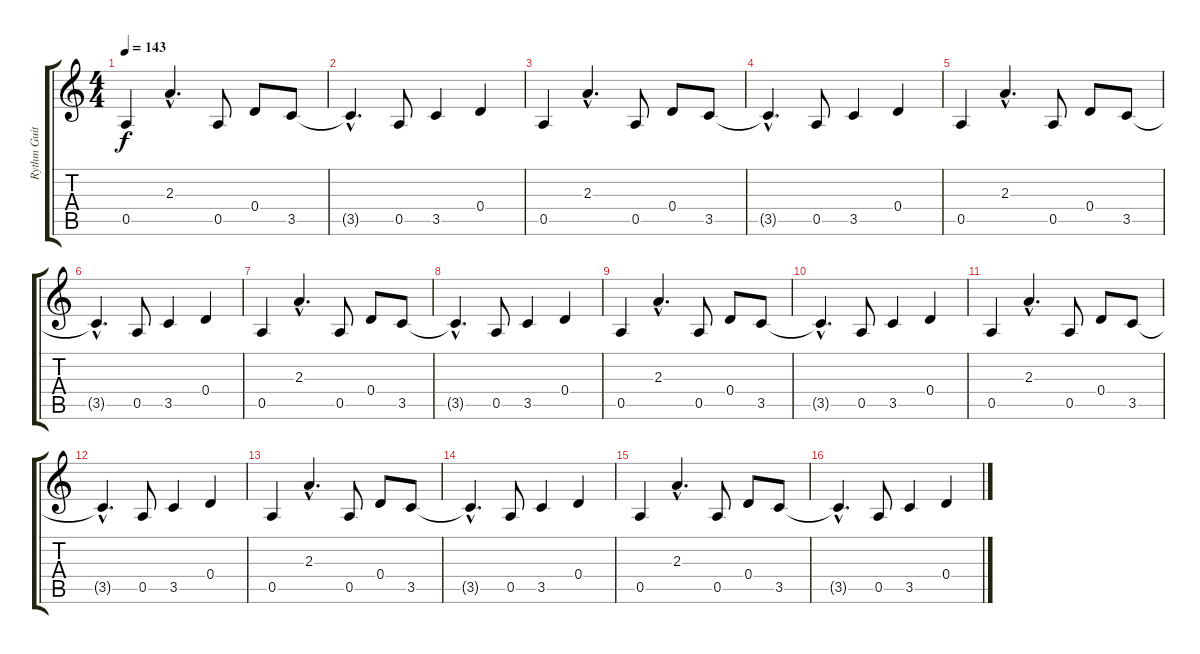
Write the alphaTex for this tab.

\track ("Rythm Guitar I (overdriven)" "Rythm Guit") {instrument overdrivenguitar}
\staff {score tabs}
\tuning (E4 B3 G3 D3 A2 E2) {hide}
\ts (4 4)
\tempo 143
\clef g2
\ks c
0.5.4{dy f instrument overdrivenguitar} 2.3{hac}.4{d} 0.5.8 0.4.8 3.5.8 |
3.5{hac t}.4{d} 0.5.8 3.5.4 0.4.4 |
0.5.4 2.3{hac}.4{d} 0.5.8 0.4.8 3.5.8 |
3.5{hac t}.4{d} 0.5.8 3.5.4 0.4.4 |
0.5.4 2.3{hac}.4{d} 0.5.8 0.4.8 3.5.8 |
3.5{hac t}.4{d} 0.5.8 3.5.4 0.4.4 |
0.5.4 2.3{hac}.4{d} 0.5.8 0.4.8 3.5.8 |
3.5{hac t}.4{d} 0.5.8 3.5.4 0.4.4 |
0.5.4 2.3{hac}.4{d} 0.5.8 0.4.8 3.5.8 |
3.5{hac t}.4{d} 0.5.8 3.5.4 0.4.4 |
0.5.4 2.3{hac}.4{d} 0.5.8 0.4.8 3.5.8 |
3.5{hac t}.4{d} 0.5.8 3.5.4 0.4.4 |
0.5.4 2.3{hac}.4{d} 0.5.8 0.4.8 3.5.8 |
3.5{hac t}.4{d} 0.5.8 3.5.4 0.4.4 |
0.5.4 2.3{hac}.4{d} 0.5.8 0.4.8 3.5.8 |
3.5{hac t}.4{d} 0.5.8 3.5.4 0.4.4
